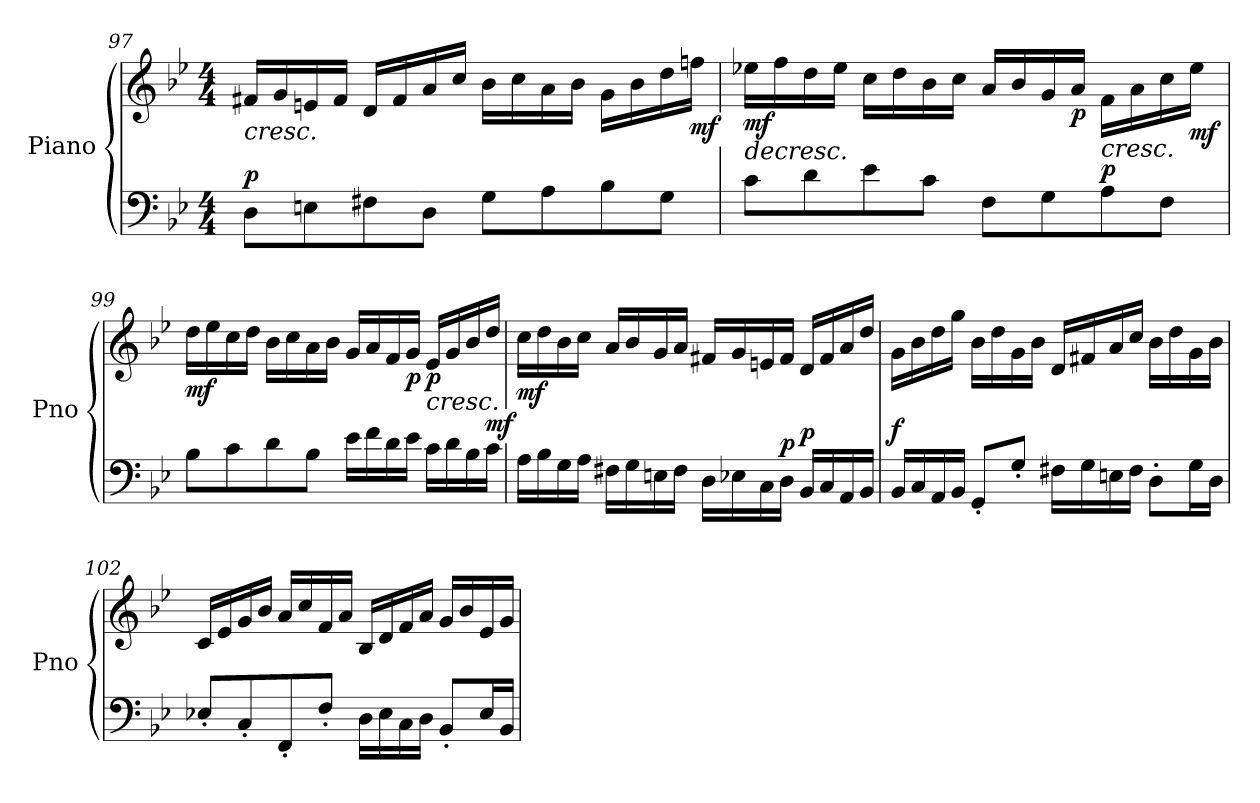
**kern	**kern	**dynam
*part1	*part1	*part1
*staff2	*staff1	*staff1/2
*I"Piano	*	*
*I'Pno	*	*
*clefF4	*clefG2	*
*k[b-e-]	*k[b-e-]	*
*M4/4	*M4/4	*
=97	=97	=97
!	!	!LO:HP:b
!	!	!LO:DY:n=1:a=2
8D\L	16f#X/LL	< p
.	16g/	.
8En\	16en/	.
.	16f#/JJ	.
8F#X\	16d/LL	.
.	16f#/	.
8D\J	16a/	.
.	16cc/JJ	.
8G\L	16b-\LL	.
.	16cc\	.
8A\	16a\	.
.	16b-\JJ	.
8B-\	16g\LL	.
.	16b-\	.
8G\J	16dd\	.
!	!	!LO:DY:n=2:b
.	16ffn\JJ	mf
=98	=98	=98
!	!	!LO:HP:b
!	!	!LO:DY:n=1:b
8c\L	16ee-X\LL	> mf
.	16ff\	.
8d\	16dd\	.
.	16ee-\JJ	.
8e-\	16cc\LL	.
.	16dd\	.
8c\J	16b-\	.
.	16cc\JJ	.
8F\L	16a/LL	.
.	16b-/	.
8G\	16g/	.
!	!	!LO:DY:n=2:b
.	16a/JJ	[ p
!	!	!LO:HP:b
!	!	!LO:DY:n=3:a=2
8A\	16f\LL	< p
.	16a\	.
8F\J	16cc\	.
!	!	!LO:DY:n=4:b
.	16ee-\JJ	] mf
!!LO:PB:g=z
=99	=99	=99
!	!	!LO:DY:b
8B-\L	16dd\LL	mf
.	16ee-\	.
8c\	16cc\	.
.	16dd\JJ	.
8d\	16b-\LL	.
.	16cc\	.
8B-\J	16a\	.
.	16b-\JJ	.
16e-\LL	16g/LL	.
16f\	16a/	.
16d\	16f/	.
!	!	!LO:DY:n=1:b
16e-\JJ	16g/JJ	[ p
!	!	!LO:HP:b
!	!	!LO:DY:n=2:b
16c\LL	16e-/LL	< p
16d\	16g/	.
16B-\	16b-/	.
!	!	!LO:DY:n=3:a=2
16c\JJ	16dd/JJ	mf
.	.	[
=100	=100	=100
!	!	!LO:DY:a=2
16A\LL	16cc\LL	mf
16B-\	16dd\	.
16G\	16b-\	.
16A\JJ	16cc\JJ	.
16F#X\LL	16a/LL	.
16G\	16b-/	.
16En\	16g/	.
16F#\JJ	16a/JJ	.
16D\LL	16f#X/LL	.
16E-X\	16g/	.
16C\	16en/	.
!	!	!LO:DY:a=2
16D\JJ	16f#/JJ	p
!	!	!LO:DY:a=2
16BB-/LL	16d/LL	p
16C/	16f#/	.
16AA/	16a/	.
16BB-/JJ	16dd/JJ	.
!!LO:LB:g=z
=101	=101	=101
!	!	!LO:DY:a=2
16BB-/LL	16g\LL	f
16C/	16b-\	.
16AA/	16dd\	.
16BB-/JJ	16gg\JJ	.
8GG'/L	16b-\LL	.
.	16dd\	.
8G'/J	16g\	.
.	16b-\JJ	.
16F#X\LL	16d/LL	.
16G\	16f#X/	.
16En\	16a/	.
16F#\JJ	16cc/JJ	.
8D'\L	16b-\LL	.
.	16dd\	.
16G\L	16g\	.
16D\JJ	16b-\JJ	.
=102	=102	=102
8E-X'/L	16c/LL	.
.	16e-/	.
8C'/	16g/	.
.	16b-/JJ	.
8FF'/	16a/LL	.
.	16cc/	.
8F'/J	16f/	.
.	16a/JJ	.
16D\LL	16B-/LL	.
16E-\	16d/	.
16C\	16f/	.
16D\JJ	16a/JJ	.
8BB-'/L	16g/LL	.
.	16b-/	.
16E-/L	16e-/	.
16BB-/JJ	16g/JJ	.
=	=	=
*-	*-	*-
